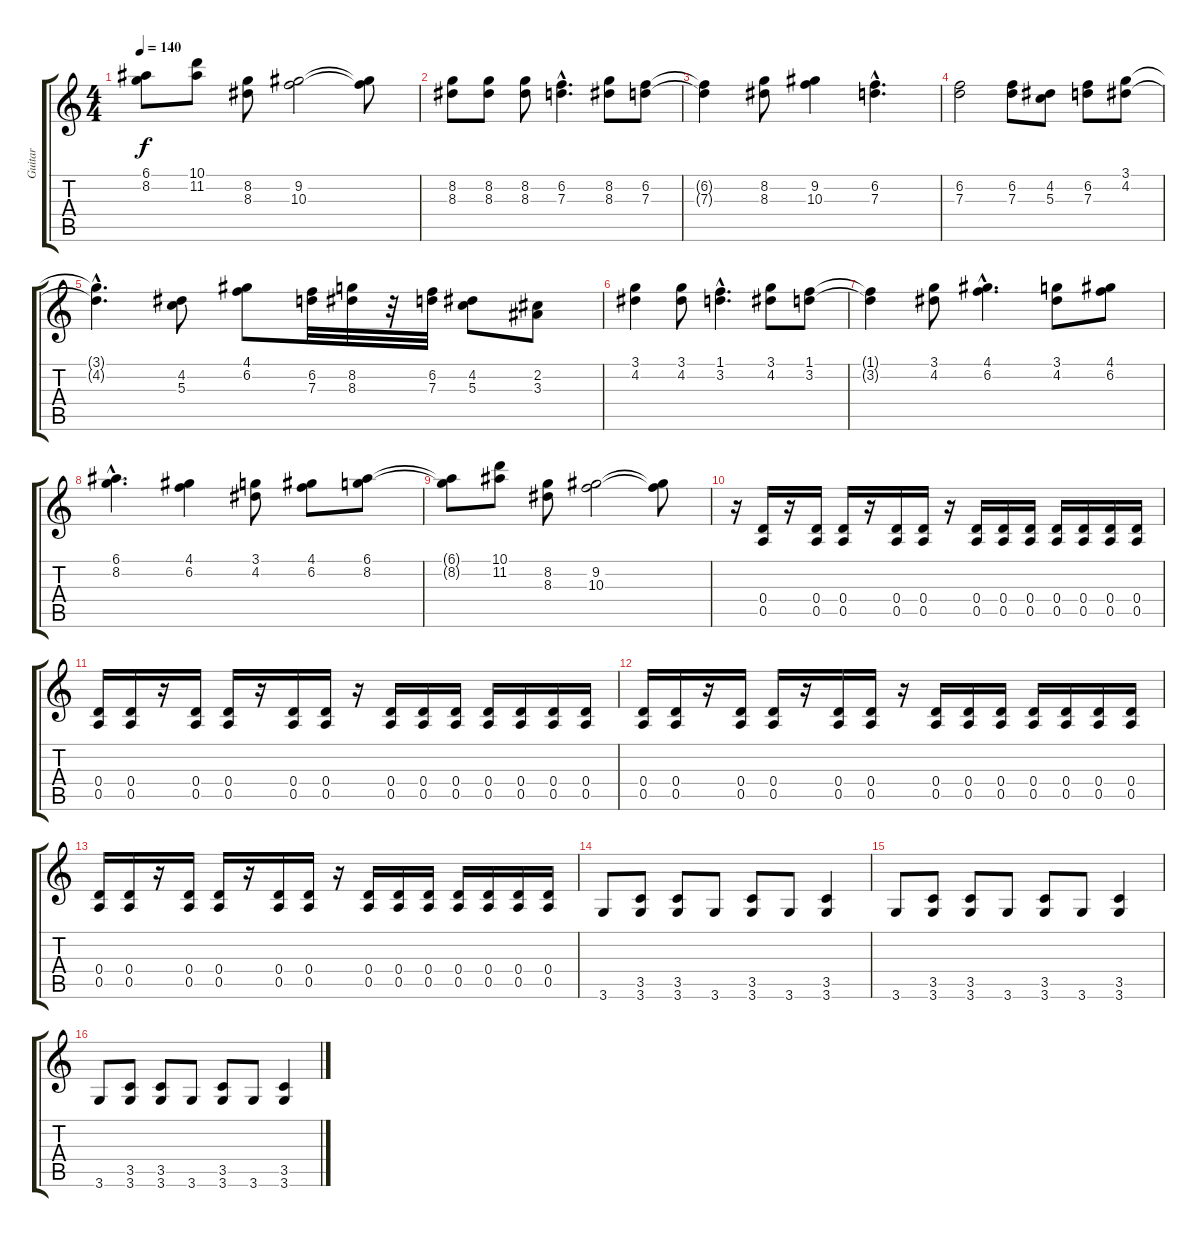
\track ("Guitar " "Guitar ") {instrument distortionguitar}
\staff {score tabs}
\tuning (E4 B3 G3 D3 A2 E2) {hide}
\ts (4 4)
\tempo 140
\clef g2
\ks c
(6.1{t} 8.2{t}).8{dy f} (10.1 11.2).8 (8.2 8.3).8 (9.2 10.3).2 (9.2{t} 10.3{t}).8 |
(8.2 8.3).8 (8.2 8.3).8 (8.2 8.3).8 (6.2{hac} 7.3{hac}).4{d} (8.2 8.3).8 (6.2 7.3).8 |
(6.2{t} 7.3{t}).4 (8.2 8.3).8 (9.2 10.3).4 (6.2{hac} 7.3{hac}).4{d} |
(6.2 7.3).2 (6.2 7.3).8 (4.2 5.3).8 (6.2 7.3).8 (3.1 4.2).8 |
(3.1{hac t} 4.2{hac t}).4{d} (4.2 5.3).8 (4.1 6.2).8 (6.2 7.3).32 (8.2 8.3).32 r.32 (6.2 7.3).32 (4.2 5.3).8 (2.2 3.3).8 |
(3.1 4.2).4 (3.1 4.2).8 (1.1{hac} 3.2{hac}).4{d} (3.1 4.2).8 (1.1 3.2).8 |
(1.1{t} 3.2{t}).4 (3.1 4.2).8 (4.1{hac} 6.2{hac}).4{d} (3.1 4.2).8 (4.1 6.2).8 |
(6.1{hac} 8.2{hac}).4{d} (4.1 6.2).4 (3.1 4.2).8 (4.1 6.2).8 (6.1 8.2).8 |
(6.1{t} 8.2{t}).8 (10.1 11.2).8 (8.2 8.3).8 (9.2 10.3).2 (9.2{t} 10.3{t}).8 |
r.16 (0.4 0.5).16 r.16 (0.4 0.5).16 (0.4 0.5).16 r.16 (0.4 0.5).16 (0.4 0.5).16 r.16 (0.4 0.5).16 (0.4 0.5).16 (0.4 0.5).16 (0.4 0.5).16 (0.4 0.5).16 (0.4 0.5).16 (0.4 0.5).16 |
(0.4 0.5).16 (0.4 0.5).16 r.16 (0.4 0.5).16 (0.4 0.5).16 r.16 (0.4 0.5).16 (0.4 0.5).16 r.16 (0.4 0.5).16 (0.4 0.5).16 (0.4 0.5).16 (0.4 0.5).16 (0.4 0.5).16 (0.4 0.5).16 (0.4 0.5).16 |
(0.4 0.5).16 (0.4 0.5).16 r.16 (0.4 0.5).16 (0.4 0.5).16 r.16 (0.4 0.5).16 (0.4 0.5).16 r.16 (0.4 0.5).16 (0.4 0.5).16 (0.4 0.5).16 (0.4 0.5).16 (0.4 0.5).16 (0.4 0.5).16 (0.4 0.5).16 |
(0.4 0.5).16 (0.4 0.5).16 r.16 (0.4 0.5).16 (0.4 0.5).16 r.16 (0.4 0.5).16 (0.4 0.5).16 r.16 (0.4 0.5).16 (0.4 0.5).16 (0.4 0.5).16 (0.4 0.5).16 (0.4 0.5).16 (0.4 0.5).16 (0.4 0.5).16 |
3.6.8 (3.5 3.6).8 (3.5 3.6).8 3.6.8 (3.5 3.6).8 3.6.8 (3.5 3.6).4 |
3.6.8 (3.5 3.6).8 (3.5 3.6).8 3.6.8 (3.5 3.6).8 3.6.8 (3.5 3.6).4 |
3.6.8 (3.5 3.6).8 (3.5 3.6).8 3.6.8 (3.5 3.6).8 3.6.8 (3.5 3.6).4
